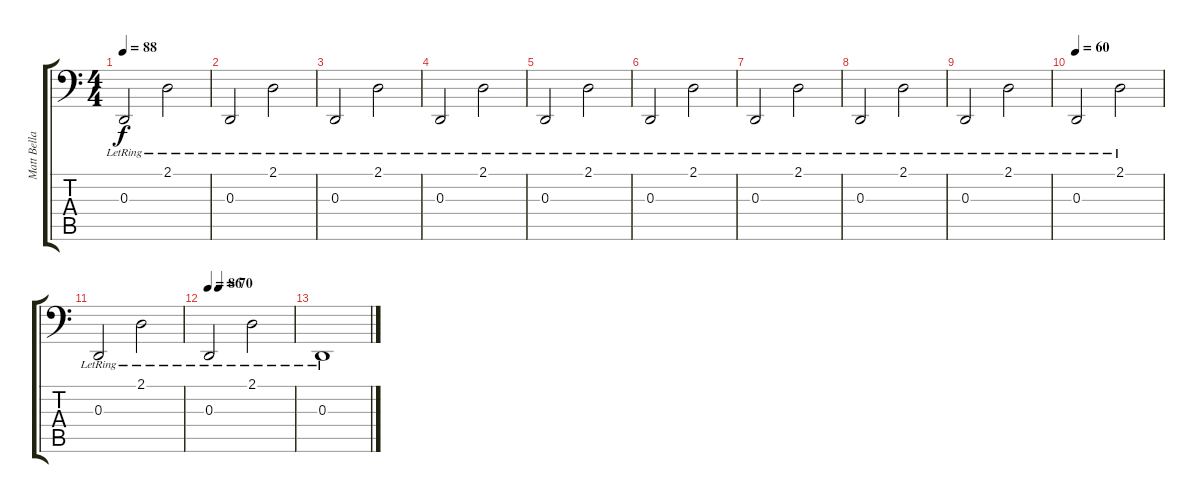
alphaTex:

\track ("Matt Bellamy" "Matt Bella") {instrument acousticgrandpiano}
\staff {score tabs}
\tuning (C3 G2 D2 A1 E1 B0) {hide}
\ts (4 4)
\tempo 88
\clef f4
\ks c
0.3{lr}.2{dy f} 2.1{lr}.2 |
0.3{lr}.2 2.1{lr}.2 |
0.3{lr}.2 2.1{lr}.2 |
0.3{lr}.2 2.1{lr}.2 |
0.3{lr}.2 2.1{lr}.2 |
0.3{lr}.2 2.1{lr}.2 |
0.3{lr}.2 2.1{lr}.2 |
0.3{lr}.2 2.1{lr}.2 |
0.3{lr}.2 2.1{lr}.2 |
\tempo 60
0.3{lr}.2 2.1{lr}.2 |
0.3{lr}.2 2.1{lr}.2 |
\tempo 86
\tempo (70 0.125)
0.3{lr}.2 2.1{lr}.2 |
0.3{lr}.1
